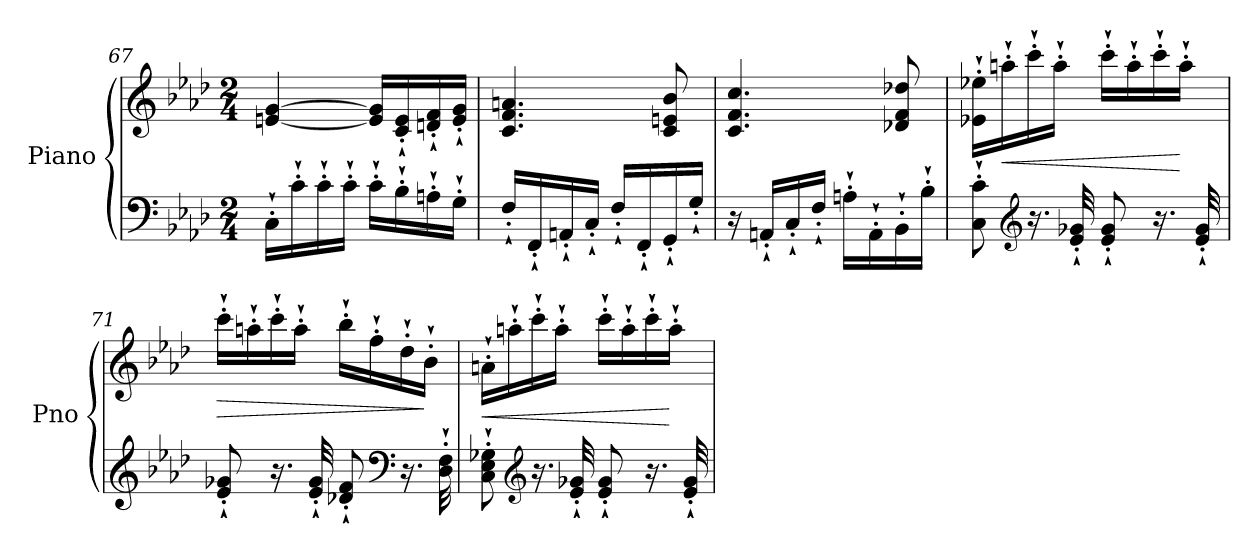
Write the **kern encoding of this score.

**kern	**kern	**dynam
*part1	*part1	*part1
*staff2	*staff1	*staff1/2
*I"Piano	*	*
*I'Pno	*	*
*clefF4	*clefG2	*
*k[b-e-a-d-]	*k[b-e-a-d-]	*
*M2/4	*M2/4	*
=67	=67	=67
16C'`\LL	[4en/ [4g/	.
16c'`\	.	.
16c'`\	.	.
16c'`\JJ	.	.
16c'`\LL	16e/] 16g/]LL	.
16B-'`\	16c/'` 16e/'`	.
16An'`\	16dn/'` 16f/'`	.
16G'`\JJ	16e/'` 16g/'`JJ	.
=68	=68	=68
16F'`/LL	4.c/ 4.f/ 4.an/	.
16FF'`/	.	.
16AAn'`/	.	.
16C'`/JJ	.	.
16F'`/LL	.	.
16FF'`/	.	.
16GG'`/	8c/ 8en/ 8b-/	.
16G'`/JJ	.	.
!!LO:PB:g=z
=69	=69	=69
16r	4.c/ 4.f/ 4.cc/	.
16AAn'`/LL	.	.
16C'`/	.	.
16F'`/JJ	.	.
16An'`\LL	.	.
16AA'`\	.	.
16BB-'`\	8d-X/ 8f/ 8dd-X/	.
16B-'`\JJ	.	.
=70	=70	=70
8C\'` 8c\'`	16e-X\'` 16ee-X\'`LL	.
!	!	!LO:HP:b
.	16aan'`\	<
*clefG2	*	*
16.r	16ccc'`\	.
.	16aa'`\JJ	.
32e-/'` 32g-X/'`	.	.
8e-/'` 8g-/'`	16ccc'`\LL	.
.	16aa'`\	.
16.r	16ccc'`\	.
.	16aa'`\JJ	[
32e-/'` 32g-/'`	.	.
=71	=71	=71
!	!	!LO:HP:b
8e-/'` 8g-X/'`	16ccc'`\LL	>
.	16aan'`\	.
16.r	16ccc'`\	.
.	16aa'`\JJ	.
32e-/'` 32g-/'`	.	.
8d-X/'` 8f/'`	16bb-'`\LL	.
.	16ff'`\	.
*clefF4	*	*
16.r	16dd-'`\	.
.	16b-'`\JJ	]
32D-\'` 32F\'`	.	.
=72	=72	=72
!	!	!LO:HP:b
8C\'` 8E-\'` 8G-X\'`	16an'`\LL	<
.	16aan'`\	.
*clefG2	*	*
16.r	16ccc'`\	.
.	16aa'`\JJ	.
32e-/'` 32g-X/'`	.	.
8e-/'` 8g-/'`	16ccc'`\LL	.
.	16aa'`\	.
16.r	16ccc'`\	.
.	16aa'`\JJ	[
32e-/'` 32g-/'`	.	.
=	=	=
*-	*-	*-
